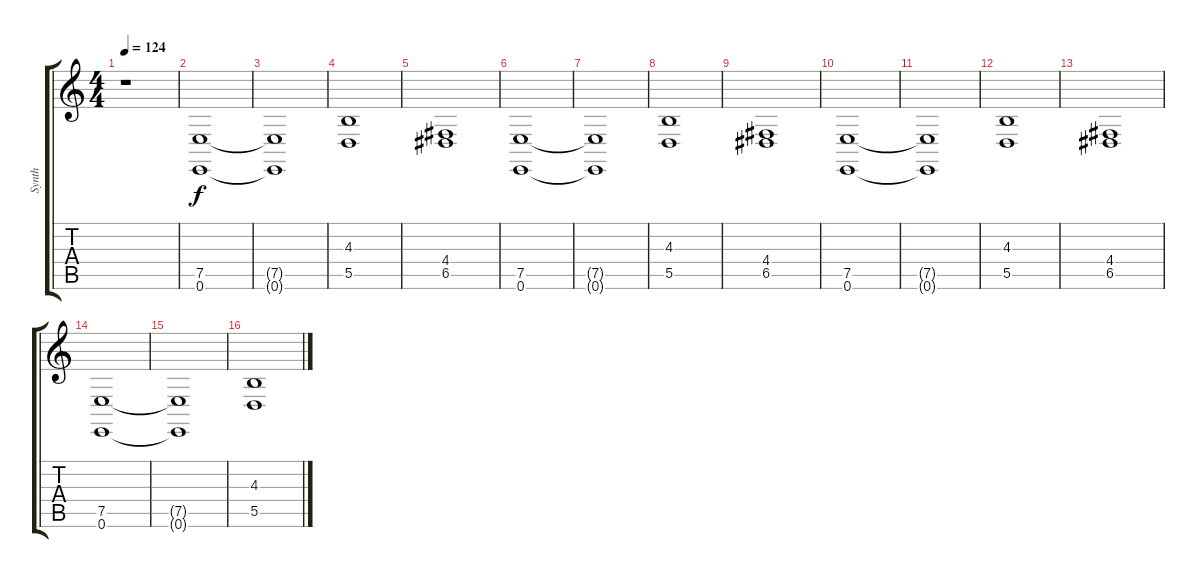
\track ("Synth" "Synth") {instrument lead1square}
\staff {score tabs}
\tuning (E4 B3 G3 D3 A2 E2) {hide}
\ts (4 4)
\tempo 124
\clef g2
\ks c
r.1{dy f instrument lead1square} |
(7.5 0.6).1{volume 4} |
(7.5{t} 0.6{t}).1 |
(4.3 5.5).1 |
(4.4 6.5).1 |
(7.5 0.6).1{volume 5} |
(7.5{t} 0.6{t}).1 |
(4.3 5.5).1 |
(4.4 6.5).1 |
(7.5 0.6).1{volume 6} |
(7.5{t} 0.6{t}).1 |
(4.3 5.5).1 |
(4.4 6.5).1 |
(7.5 0.6).1{volume 7} |
(7.5{t} 0.6{t}).1 |
(4.3 5.5).1
